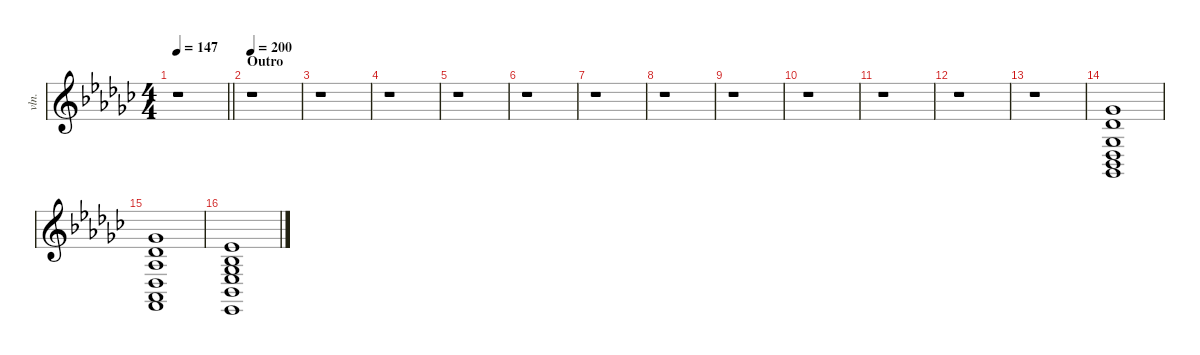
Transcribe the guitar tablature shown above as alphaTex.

\defaultSystemsLayout 4
\hideDynamics
\bracketExtendMode nobrackets
\otherSystemsTrackNameOrientation horizontal
\track ("Keyboards" "vln.") {instrument stringensemble1}
\staff {score}
\tuning (Eb4 Bb3 Gb3 Db3 Ab2 Eb2)
\ts (4 4)
\tempo 147
\clef g2
\barLineRight lightlight
\ks ebminor
r.1{dy f beam Down} |
\section ("" "Outro")
\tempo 200
r.1{beam Down} |
r.1{beam Down} |
r.1{beam Down} |
r.1{beam Down} |
r.1{beam Down} |
r.1{beam Down} |
r.1{beam Down} |
r.1{beam Down} |
r.1{beam Down} |
r.1{beam Down} |
r.1{beam Down} |
r.1{beam Down} |
(3.1{acc b} 3.2{acc b} 0.3{acc b} 0.4{acc b} 2.5{acc b} 3.6{acc b}).1{beam Up} |
(3.1{acc b} 3.2{acc b} 2.3{acc b} 0.4{acc b} 0.5{acc b} 2.6{acc forcenatural}).1{beam Up} |
(0.1{acc b} 0.2{acc b} 0.3{acc b} 2.4{acc b} 2.5{acc b} 0.6{acc b}).1{beam Up}
